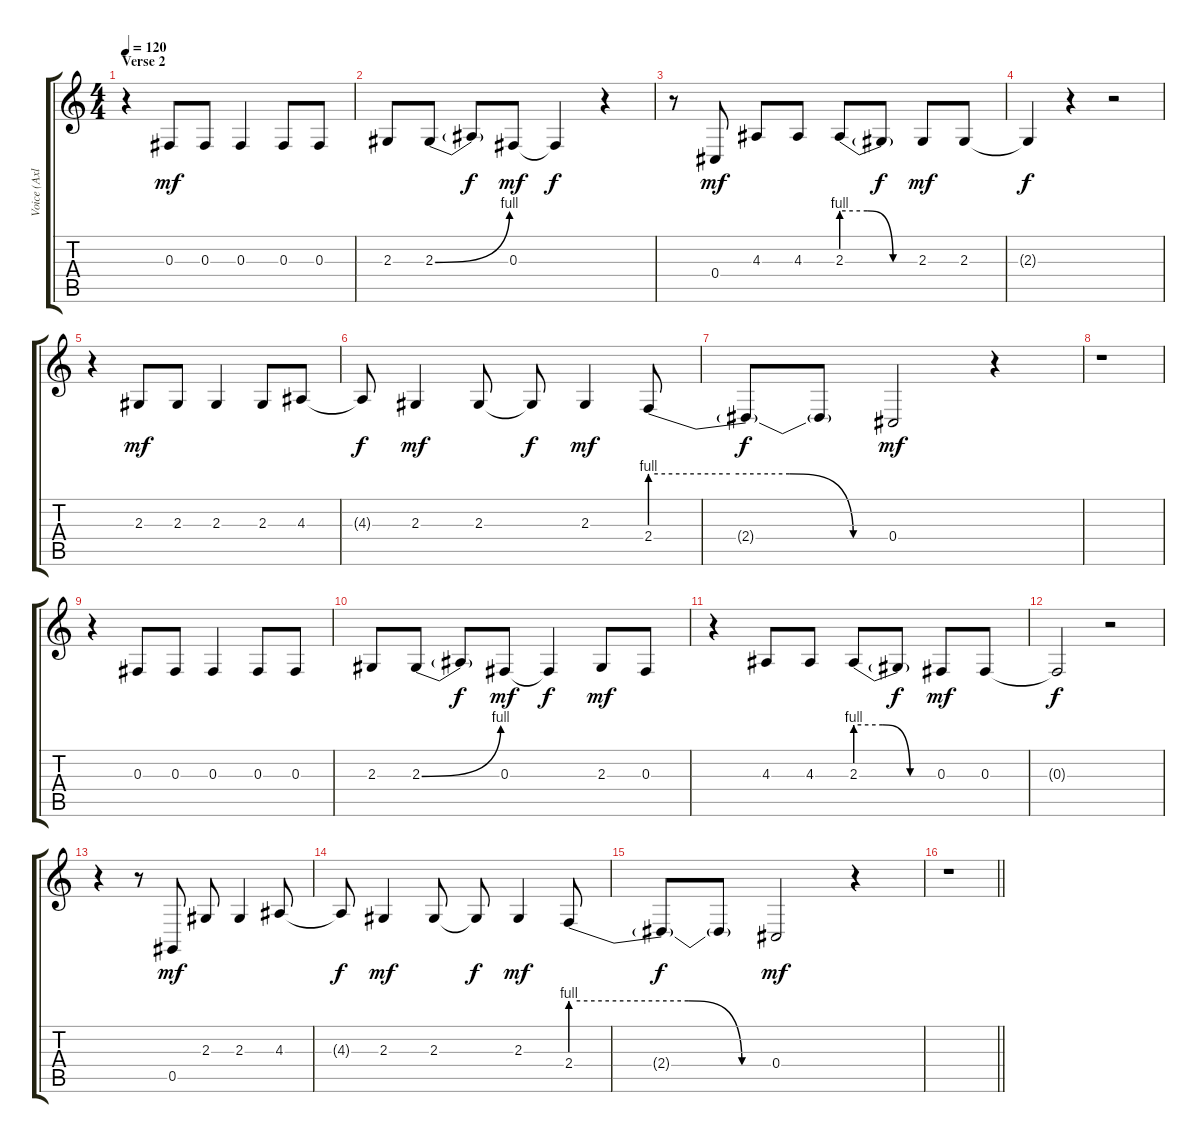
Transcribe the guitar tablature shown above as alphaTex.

\track ("Voice (Axl)" "Voice (Axl") {instrument whistle}
\staff {score tabs}
\tuning (Eb4 Bb3 Gb3 Db3 Ab2 Eb2) {hide}
\ts (4 4)
\section ("" "Verse 2")
\tempo 120
\clef g2
\ks c
r.4{dy f volume 16 instrument baritonesax} 0.3.8{dy mf} 0.3.8 0.3.4 0.3.8 0.3.8 |
2.3.8 2.3{be (bend 0 0 60 4)}.8 2.3{t}.8{dy f} 0.3.8{dy mf} 0.3{t}.4{dy f} r.4 |
r.8 0.4.8{dy mf} 4.3.8 4.3.8 2.3{be (custom 0 4 20 4 40 0 60 0)}.8 2.3{t}.8{dy f} 2.3.8{dy mf} 2.3.8 |
2.3{t}.4{dy f} r.4 r.2 |
r.4 2.3.8{dy mf} 2.3.8 2.3.4 2.3.8 4.3.8 |
4.3{t}.8{dy f} 2.3.4{dy mf} 2.3.8 2.3{t}.8{dy f} 2.3.4{dy mf} 2.4{be (custom 0 4 20 4 35 4 51 0 60 0)}.8 |
2.4{t}.8{dy f} 2.4{t}.8 0.4.2{dy mf} r.4 |
r.1 |
r.4 0.3.8 0.3.8 0.3.4 0.3.8 0.3.8 |
2.3.8 2.3{be (bend 0 0 60 4)}.8 2.3{t}.8{dy f} 0.3.8{dy mf} 0.3{t}.4{dy f} 2.3.8{dy mf} 0.3.8 |
r.4 4.3.8 4.3.8 2.3{be (custom 0 4 20 4 40 0 60 0)}.8 2.3{t}.8{dy f} 0.3.8{dy mf} 0.3.8 |
0.3{t}.2{dy f} r.2 |
r.4 r.8 0.5.8{dy mf} 2.3.8 2.3.4 4.3.8 |
4.3{t}.8{dy f} 2.3.4{dy mf} 2.3.8 2.3{t}.8{dy f} 2.3.4{dy mf} 2.4{be (custom 0 4 20 4 35 4 51 0 60 0)}.8 |
2.4{t}.8{dy f} 2.4{t}.8 0.4.2{dy mf} r.4 |
\barLineRight lightlight
r.1
